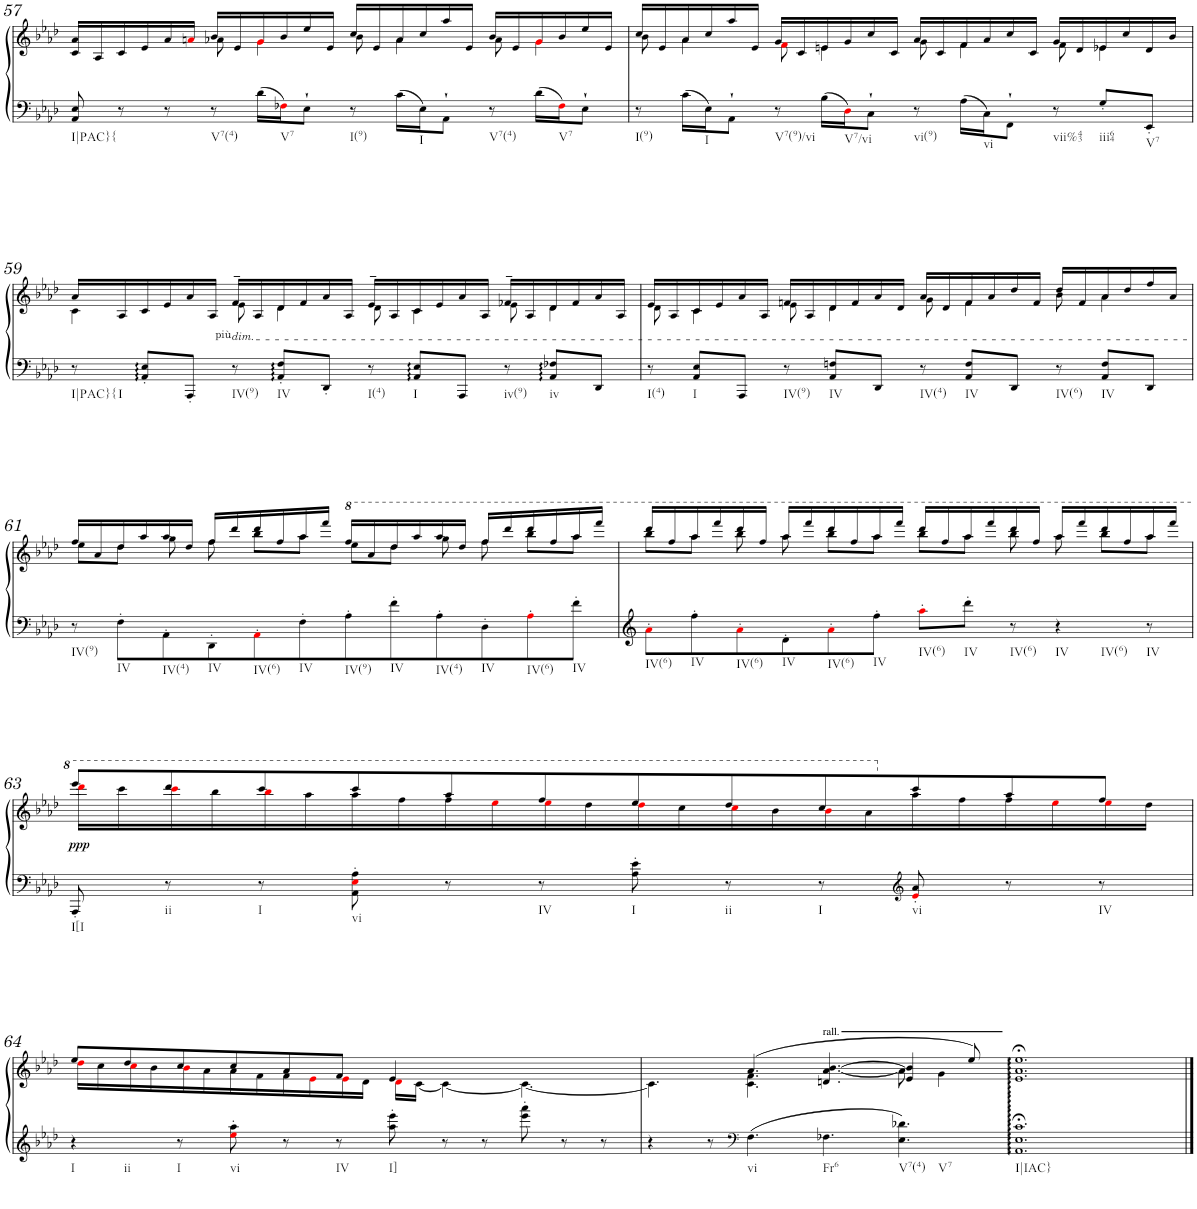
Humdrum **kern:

**kern	**kern	**dynam
*part1	*part1	*part1
*staff2	*staff1	*staff1/2
*I"Piano	*	*
*I'Pno.	*	*
!!LO:PB:g=z
*clefF4	*clefG2	*
*k[b-e-a-d-]	*k[b-e-a-d-]	*
*M12/8	*M12/8	*
=57	=57	=57
*	*^	*
!LO:TX:b:t=I|PAC}{	!	!	!
8AA-/ 8E-/	16c/ 16a-/LL	4.ryy	.
.	16A-/	.	.
8r	16c/	.	.
.	16e-/	.	.
8r	16a-/	.	.
.	16ani/JJ	.	.
!LO:TX:b:t=V7(4)	!	!	!
8r	16b-/LL	8a-X\	.
.	16e-/	.	.
16d-\LL	16gi/	4gi\	.
!LO:TX:b:t=V7	!	!	!
16F-Xi\J	16b-/	.	.
8E-`\J	16ee-/	.	.
.	16e-/JJ	.	.
!LO:TX:b:t=I(9)	!	!	!
8r	16cc/LL	8b-\	.
.	16e-/	.	.
16c\LL	16a-/	4a-\	.
!LO:TX:b:t=I	!	!	!
16E-\J	16cc/	.	.
8AA-`\J	16aa-/	.	.
.	16e-/JJ	.	.
!LO:TX:b:t=V7(4)	!	!	!
8r	16b-/LL	8a-\	.
.	16e-/	.	.
16d-\LL	16gi/	4gi\	.
!LO:TX:b:t=V7	!	!	!
16F-i\J	16b-/	.	.
8E-`\J	16ee-/	.	.
.	16e-/JJ	.	.
=58	=58	=58	=58
!LO:TX:b:t=I(9)	!	!	!
8r	16cc/LL	8b-\	.
.	16e-/	.	.
16c\LL	16a-/	4a-\	.
!LO:TX:b:t=I	!	!	!
16E-\J	16cc/	.	.
8AA-`\J	16aa-/	.	.
.	16e-/JJ	.	.
!LO:TX:b:t=V7(9)/vi	!	!	!
8r	16g/LL	8fi\	.
.	16c/	.	.
16B-\LL	16en/	4e\	.
!LO:TX:b:t=V7/vi	!	!	!
16D-i\J	16g/	.	.
8C`\J	16cc/	.	.
.	16c/JJ	.	.
!LO:TX:b:t=vi(9)	!	!	!
8r	16a-/LL	8g\	.
.	16c/	.	.
16A-\LL	16f/	4f\	.
!LO:TX:b:t=vi	!	!	!
16C\J	16a-/	.	.
8FF`\J	16cc/	.	.
.	16c/JJ	.	.
!LO:TX:b:t=vii%43	!	!	!
8r	16g/LL	8f\	.
.	16d-/	.	.
!LO:TX:b:t=iii64	!	!	!
8G'/L	16e-X/	4e-\	.
.	16cc/	.	.
!LO:TX:b:t=V7	!	!	!
8EE-'/J	16d-/	.	.
.	16b-/JJ	.	.
!!LO:LB:g=z	!!
=59	=59	=59	=59
!LO:TX:b:t=I|PAC}{	!	!	!
!LO:TX:b:t=I	!	!	!
8r	16a-/LL	4c\	.
.	16A-/	.	.
8AA-/' 8E-/'L	16c/	.	.
.	16e-/	.	.
8AAA-'/J	16a-/	8ryy	.
.	16A-/JJ	.	.
!	!LO:TX:b:t=più	!	!
!	!LO:TX:b:i:t=dim.	!	!
!LO:TX:b:t=IV(9)	!	!	!
8r	16f~/LL	8e-\	.
.	16A-/	.	.
!LO:TX:b:t=IV	!	!	!
8AA-/' 8F/'L	16d-/	4d-\	.
.	16f/	.	.
8DD-'/J	16a-/	.	.
.	16A-/JJ	.	.
!LO:TX:b:t=I(4)	!	!	!
8r	16e-~/LL	8d-\	.
.	16A-/	.	.
!LO:TX:b:t=I	!	!	!
8AA-/ 8E-/L	16c/	4c\	.
.	16e-/	.	.
8AAA-/J	16a-/	.	.
.	16A-/JJ	.	.
!LO:TX:b:t=iv(9)	!	!	!
8r	16f-X~/LL	8e-\	.
.	16A-/	.	.
!LO:TX:b:t=iv	!	!	!
8AA-/ 8F-X/L	16d-/	4d-\	.
.	16f-/	.	.
8DD-/J	16a-/	.	.
.	16A-/JJ	.	.
=60	=60	=60	=60
!LO:TX:b:t=I(4)	!	!	!
8r	16e-/LL	8d-\	.
.	16A-/	.	.
!LO:TX:b:t=I	!	!	!
8AA-/ 8E-/L	16c/	4c\	.
.	16e-/	.	.
8AAA-/J	16a-/	.	.
.	16A-/JJ	.	.
!LO:TX:b:t=IV(9)	!	!	!
8r	16fn/LL	8e-\	.
.	16A-/	.	.
!LO:TX:b:t=IV	!	!	!
8AA-/ 8Fn/L	16d-/	4d-\	.
.	16f/	.	.
8DD-/J	16a-/	.	.
.	16d-/JJ	.	.
!LO:TX:b:t=IV(4)	!	!	!
8r	16a-/LL	8g\	.
.	16d-/	.	.
!LO:TX:b:t=IV	!	!	!
8AA-/ 8F/L	16f/	4f\	.
.	16a-/	.	.
8DD-/J	16dd-/	.	.
.	16f/JJ	.	.
!LO:TX:b:t=IV(6)	!	!	!
8r	16dd-/LL	8b-\	.
.	16f/	.	.
!LO:TX:b:t=IV	!	!	!
8AA-/ 8F/L	16a-/	4a-\	.
.	16dd-/	.	.
8DD-/J	16ff/	.	.
.	16a-/JJ	.	.
!!LO:LB:g=z	!!
=61	=61	=61	=61
!LO:TX:b:t=IV(9)	!	!	!
8r	16ff/LL	8ee-\L	.
.	16a-/	.	.
!LO:TX:b:t=IV	!	!	!
8F'\L	16dd-/	8dd-\J	.
.	16aa-/	.	.
!LO:TX:b:t=IV(4)	!	!	!
8AA-'\	16aa-/	8gg\	.
.	16dd-/JJ	.	.
!LO:TX:b:t=IV	!	!	!
8DD-'\	16ff/LL	8ff\	.
.	16ddd-/	.	.
!LO:TX:b:t=IV(6)	!	!	!
8AA-'i\	16ddd-/	8bb-\L	.
.	16ff/	.	.
!LO:TX:b:t=IV	!	!	!
8F'\	16aa-/	8aa-\J	.
.	16fff/JJ	.	.
!LO:TX:b:t=IV(9)	!	!	!
8A-'\	16fff/LL	8eee-\L	.
.	16aa-/	.	.
!LO:TX:b:t=IV	!	!	!
8f'\	16ddd-/	8ddd-\J	.
.	16aaa-/	.	.
!LO:TX:b:t=IV(4)	!	!	!
8A-'\	16aaa-/	8ggg\	.
.	16ddd-/JJ	.	.
!LO:TX:b:t=IV	!	!	!
8D-'\	16fff/LL	8fff\	.
.	16dddd-/	.	.
!LO:TX:b:t=IV(6)	!	!	!
8A-'i\	16dddd-/	8bbb-\L	.
.	16fff/	.	.
!LO:TX:b:t=IV	!	!	!
8f'\J	16aaa-/	8aaa-\J	.
.	16ffff/JJ	.	.
=62	=62	=62	=62
!LO:TX:b:t=IV(6)	!	!	!
8a-'i\L	16dddd-/LL	8bbb-\L	.
.	16fff/	.	.
!LO:TX:b:t=IV	!	!	!
8ff'\	16aaa-/	8aaa-\J	.
.	16ffff/	.	.
!LO:TX:b:t=IV(6)	!	!	!
8a-'i\	16dddd-/	8bbb-\	.
.	16fff/JJ	.	.
!LO:TX:b:t=IV	!	!	!
8d-'\	16aaa-/LL	8aaa-\	.
.	16ffff/	.	.
!LO:TX:b:t=IV(6)	!	!	!
8a-'i\	16dddd-/	8bbb-\L	.
.	16fff/	.	.
!LO:TX:b:t=IV	!	!	!
8ff'\J	16aaa-/	8aaa-\J	.
.	16ffff/JJ	.	.
!LO:TX:b:t=IV(6)	!	!	!
8aa-'i\L	16dddd-/LL	8bbb-\L	.
.	16fff/	.	.
!LO:TX:b:t=IV	!	!	!
8ddd-'\J	16aaa-/	8aaa-\J	.
.	16ffff/	.	.
!LO:TX:b:t=IV(6)	!	!	!
8r	16dddd-/	8bbb-\	.
.	16fff/JJ	.	.
!LO:TX:b:t=IV	!	!	!
!LO:TX:b:t=IV(6)	!	!	!
4r	16aaa-/LL	8aaa-\	.
.	16ffff/	.	.
.	16dddd-/	8bbb-\L	.
.	16fff/	.	.
!LO:TX:b:t=IV	!	!	!
8r	16aaa-/	8aaa-\J	.
.	16ffff/JJ	.	.
!!LO:LB:g=z	!!
=63	=63	=63	=63
!LO:TX:b:t=I[I	!	!	!
!	!	!	!LO:DY:b
8AAA-'/	8eeee-/L	16dddd-i\LL	ppp
.	.	16cccc\	.
!LO:TX:b:t=ii	!	!	!
8r	8dddd-/	16cccci\	.
.	.	16bbb-\	.
!LO:TX:b:t=I	!	!	!
8r	8cccc/	16bbb-i\	.
.	.	16aaa-\	.
!LO:TX:b:t=vi	!	!	!
8AA-\' 8E-i\' 8A-\'	8cccc/	16aaa-\	.
.	.	16fff\	.
8r	8aaa-/	16fff\	.
.	.	16eee-i\	.
!LO:TX:b:t=IV	!	!	!
8r	8fff/	16eee-i\	.
.	.	16ddd-\	.
!LO:TX:b:t=I	!	!	!
8A-\' 8e-\'	8eee-/	16ddd-i\	.
.	.	16ccc\	.
!LO:TX:b:t=ii	!	!	!
8r	8ddd-/	16ccci\	.
.	.	16bb-\	.
!LO:TX:b:t=I	!	!	!
8r	8ccc/	16bb-i\	.
.	.	16aa-\	.
*clefG2	*	*	*
!LO:TX:b:t=vi	!	!	!
8e-i/' 8a-/'	8ccc/	16aa-\	.
.	.	16ff\	.
8r	8aa-/	16ff\	.
.	.	16ee-i\	.
!LO:TX:b:t=IV	!	!	!
8r	8ff/J	16ee-i\	.
.	.	16dd-\JJ	.
!!LO:LB:g=z	!!
=64	=64	=64	=64
!LO:TX:b:t=I	!	!	!
!LO:TX:b:t=ii	!	!	!
4r	8ee-/L	16dd-i\LL	.
.	.	16cc\	.
.	8dd-/	16cci\	.
.	.	16b-\	.
!LO:TX:b:t=I	!	!	!
8r	8cc/	16b-i\	.
.	.	16a-\	.
!LO:TX:b:t=vi	!	!	!
8ee-i\' 8aa-\'	8cc/	16a-\	.
.	.	16f\	.
8r	8a-/	16f\	.
.	.	16e-i\	.
!LO:TX:b:t=IV	!	!	!
8r	8f/J	16e-i\	.
.	.	16d-\JJ	.
!LO:TX:b:t=I]	!	!	!
8aa-\' 8eee-\'	4e-/	16d-i\LL	.
.	.	[16c\JJ	.
8r	.	4c\_	.
8r	2ryy	.	.
8eee-\' 8aaa-\'	.	4.c\_	.
8r	.	.	.
8r	.	.	.
=65	=65	=65	=65
4r	4.c\]	4.ryy	.
8r	.	.	.
*clefF4	*	*	*
!LO:TX:b:t=vi	!	!	!
4.F\	(4.a-/	4.c\ 4.f\	.
!	!LO:TX:a:t=rall.	!	!
!LO:TX:b:t=Fr6	!	!	!
4.F-X\	4.dn/ [4.a-/ [4.b-/	4.ryy	.
!LO:TX:b:t=V7(4)	!	!	!
!LO:TX:b:t=V7	!	!	!
4.E-\ 4.d-X\	4e-/ 4b-/]	8a-\]	.
.	.	4g\	.
.	8ee-/)	.	.
*	*v	*v	*
=66	=66	=66
!LO:TX:b:t=I|IAC}	!	!
1.AA-;< 1.E-;< 1.c;<	1.e-;< 1.a-;< 1.ee-;<	.
==	==	==
*-	*-	*-
